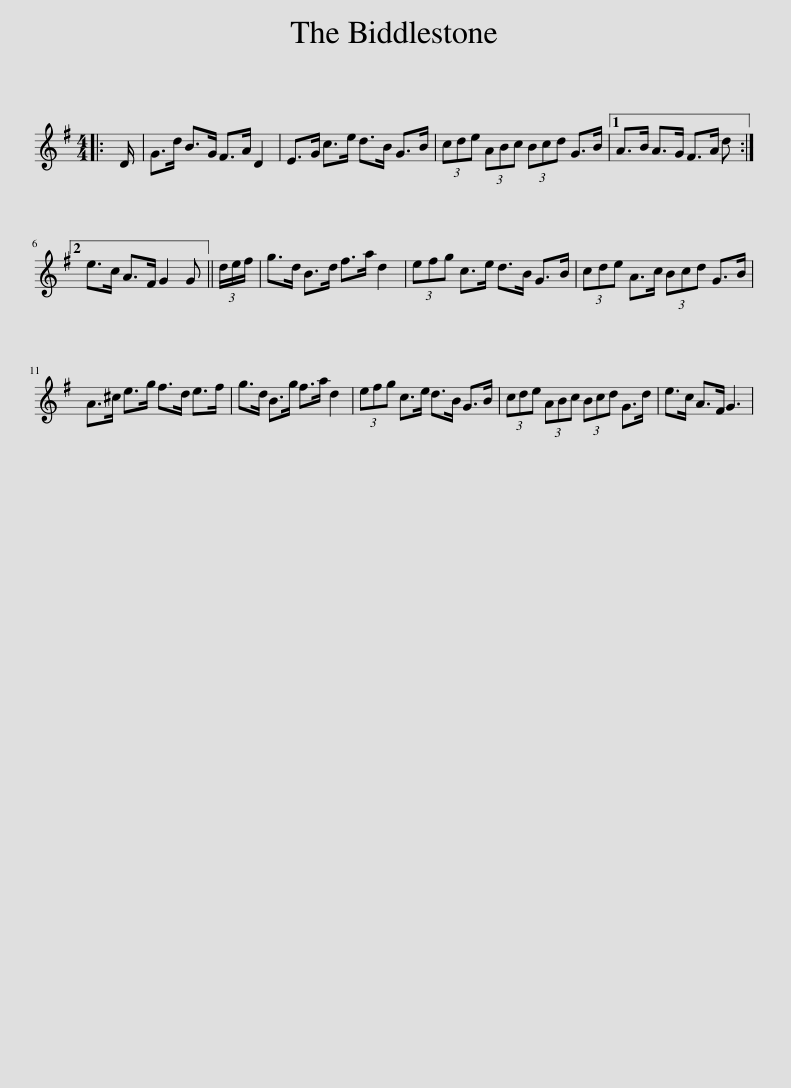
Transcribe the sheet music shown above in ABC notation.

X:1
L:1/8
M:4/4
I:linebreak $
K:G
V:1 treble
V:1
|: D/ | G>d B>G F>A D2 | E>G c>e d>B G>B | (3cde (3ABc (3Bcd G>B |1 A>B A>G F>A d :|2$ %5
 e>c A>F G2 G || (3d/e/f/ | g>d B>d f>a d2 | (3efg c>e d>B G>B | (3cde A>c (3Bcd G>B |$ %10
 A>^c e>g f>d e>f | g>d B>g f>a d2 | (3efg c>e d>B G>B | (3cde (3ABc (3Bcd G>d | e>c A>F G3 | %15
